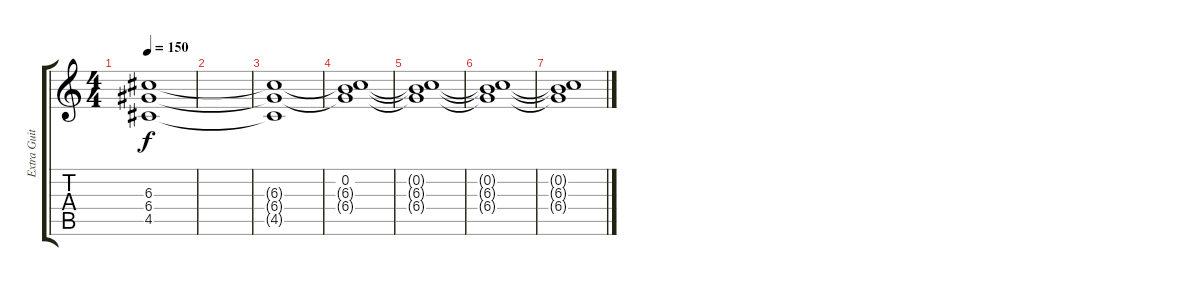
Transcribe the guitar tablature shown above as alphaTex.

\track ("Extra Guitar" "Extra Guit") {instrument overdrivenguitar}
\staff {score tabs}
\tuning (E4 B3 G3 D3 A2 E2) {hide}
\ts (4 4)
\tempo 150
\clef g2
\ks c
(6.3 6.4 4.5).1{dy f volume 0} |
|
(6.3{t} 6.4{t} 4.5{t}).1 |
(0.2 6.3{t} 6.4{t}).1 |
(0.2{t} 6.3{t} 6.4{t}).1 |
(0.2{t} 6.3{t} 6.4{t}).1 |
(0.2{t} 6.3{t} 6.4{t}).1
